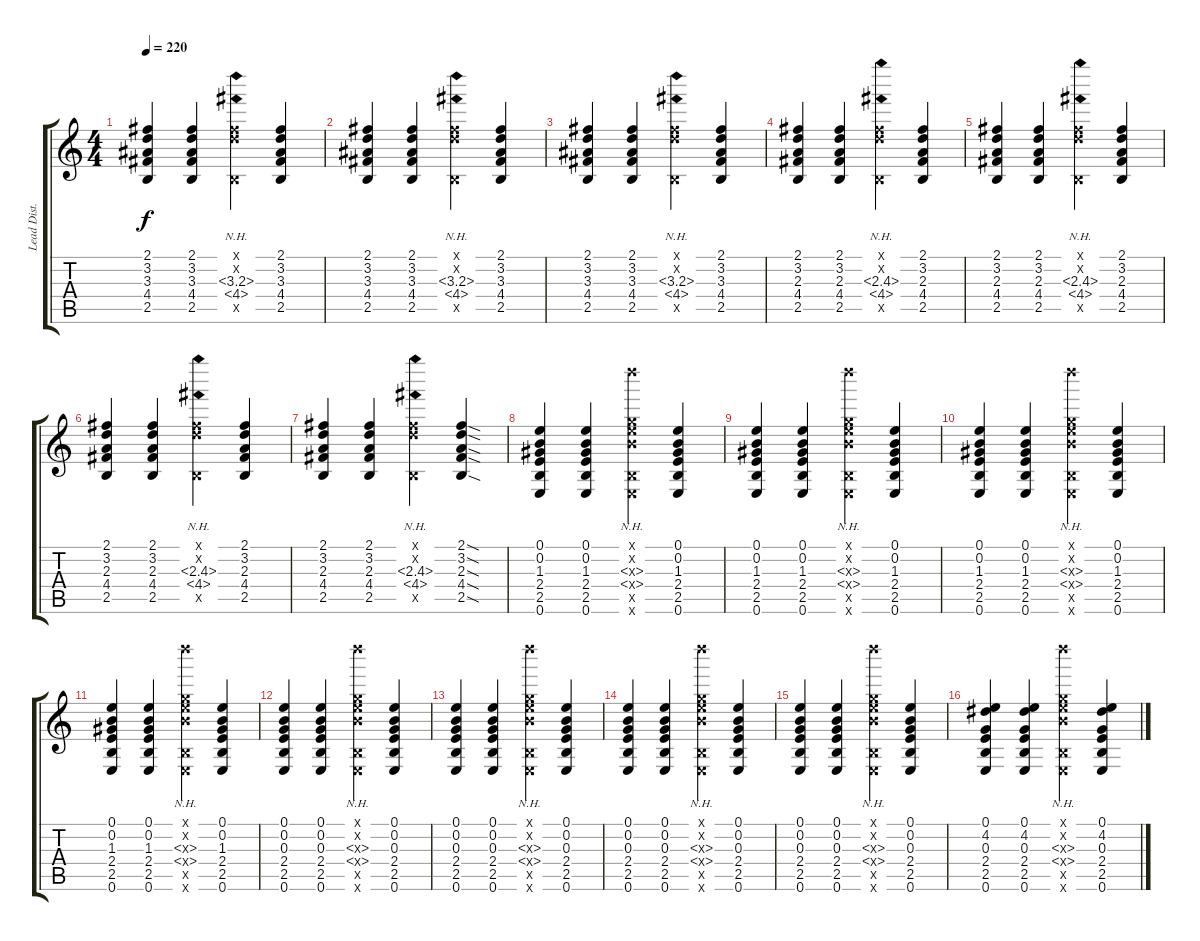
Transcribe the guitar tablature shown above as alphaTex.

\track ("Lead Dist." "Lead Dist.") {instrument distortionguitar}
\staff {score tabs}
\tuning (E4 B3 G3 D3 A2 E2) {hide}
\ts (4 4)
\tempo 220
\clef g2
\ks c
(2.1 3.2 3.3 4.4 2.5).4{dy f} (2.1 3.2 3.3 4.4 2.5).4 (2.1{x} 3.2{x} 3.3{nh} 4.4{nh} 2.5{x}).4 (2.1 3.2 3.3 4.4 2.5).4 |
(2.1 3.2 3.3 4.4 2.5).4 (2.1 3.2 3.3 4.4 2.5).4 (2.1{x} 3.2{x} 3.3{nh} 4.4{nh} 2.5{x}).4 (2.1 3.2 3.3 4.4 2.5).4 |
(2.1 3.2 3.3 4.4 2.5).4 (2.1 3.2 3.3 4.4 2.5).4 (2.1{x} 3.2{x} 3.3{nh} 4.4{nh} 2.5{x}).4 (2.1 3.2 3.3 4.4 2.5).4 |
(2.1 3.2 2.3 4.4 2.5).4 (2.1 3.2 2.3 4.4 2.5).4 (2.1{x} 3.2{x} 2.3{nh} 4.4{nh} 2.5{x}).4 (2.1 3.2 2.3 4.4 2.5).4 |
(2.1 3.2 2.3 4.4 2.5).4 (2.1 3.2 2.3 4.4 2.5).4 (2.1{x} 3.2{x} 2.3{nh} 4.4{nh} 2.5{x}).4 (2.1 3.2 2.3 4.4 2.5).4 |
(2.1 3.2 2.3 4.4 2.5).4 (2.1 3.2 2.3 4.4 2.5).4 (2.1{x} 3.2{x} 2.3{nh} 4.4{nh} 2.5{x}).4 (2.1 3.2 2.3 4.4 2.5).4 |
(2.1 3.2 2.3 4.4 2.5).4 (2.1 3.2 2.3 4.4 2.5).4 (2.1{x} 3.2{x} 2.3{nh} 4.4{nh} 2.5{x}).4 (2.1{sod} 3.2{sod} 2.3{sod} 4.4{sod} 2.5{sod}).4 |
(0.1 0.2 1.3 2.4 2.5 0.6).4 (0.1 0.2 1.3 2.4 2.5 0.6).4 (0.1{x} 0.2{x} 0.3{nh x} 2.4{nh x} 2.5{x} 0.6{x}).4 (0.1 0.2 1.3 2.4 2.5 0.6).4 |
(0.1 0.2 1.3 2.4 2.5 0.6).4 (0.1 0.2 1.3 2.4 2.5 0.6).4 (0.1{x} 0.2{x} 1.3{nh x} 2.4{nh x} 2.5{x} 0.6{x}).4 (0.1 0.2 1.3 2.4 2.5 0.6).4 |
(0.1 0.2 1.3 2.4 2.5 0.6).4 (0.1 0.2 1.3 2.4 2.5 0.6).4 (0.1{x} 0.2{x} 0.3{nh x} 2.4{nh x} 2.5{x} 0.6{x}).4 (0.1 0.2 1.3 2.4 2.5 0.6).4 |
(0.1 0.2 1.3 2.4 2.5 0.6).4 (0.1 0.2 1.3 2.4 2.5 0.6).4 (0.1{x} 0.2{x} 0.3{nh x} 2.4{nh x} 2.5{x} 0.6{x}).4 (0.1 0.2 1.3 2.4 2.5 0.6).4 |
(0.1 0.2 0.3 2.4 2.5 0.6).4 (0.1 0.2 0.3 2.4 2.5 0.6).4 (0.1{x} 0.2{x} 0.3{nh x} 2.4{nh x} 2.5{x} 0.6{x}).4 (0.1 0.2 0.3 2.4 2.5 0.6).4 |
(0.1 0.2 0.3 2.4 2.5 0.6).4 (0.1 0.2 0.3 2.4 2.5 0.6).4 (0.1{x} 0.2{x} 0.3{nh x} 2.4{nh x} 2.5{x} 0.6{x}).4 (0.1 0.2 0.3 2.4 2.5 0.6).4 |
(0.1 0.2 0.3 2.4 2.5 0.6).4 (0.1 0.2 0.3 2.4 2.5 0.6).4 (0.1{x} 0.2{x} 0.3{nh x} 2.4{nh x} 2.5{x} 0.6{x}).4 (0.1 0.2 0.3 2.4 2.5 0.6).4 |
(0.1 0.2 0.3 2.4 2.5 0.6).4 (0.1 0.2 0.3 2.4 2.5 0.6).4 (0.1{x} 0.2{x} 0.3{nh x} 2.4{nh x} 2.5{x} 0.6{x}).4 (0.1 0.2 0.3 2.4 2.5 0.6).4 |
(0.1 4.2 0.3 2.4 2.5 0.6).4 (0.1 4.2 0.3 2.4 2.5 0.6).4 (0.1{x} 0.2{x} 0.3{nh x} 2.4{nh x} 2.5{x} 0.6{x}).4 (0.1 4.2 0.3 2.4 2.5 0.6).4
